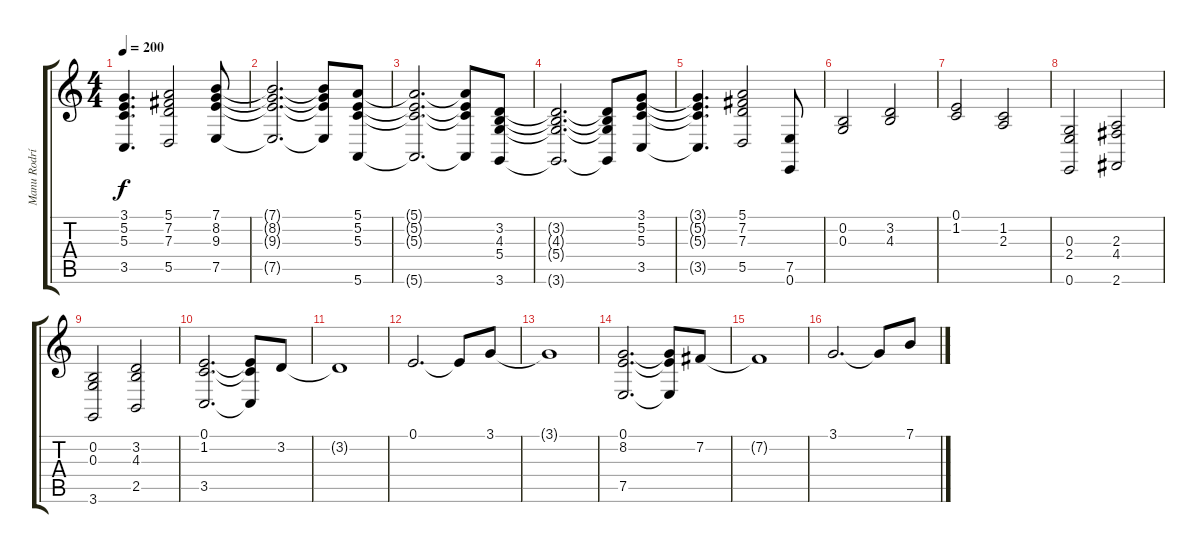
\track ("Manu Rodríguez" "Manu Rodrí") {instrument synthstrings1}
\staff {score tabs}
\tuning (E4 B3 G3 D3 A2 E2) {hide}
\ts (4 4)
\tempo 200
\clef g2
\ks c
(3.1{t} 5.2{t} 5.3{t} 3.5{t}).4{d dy f} (5.1 7.2 7.3 5.5).2 (7.1 8.2 9.3 7.5).8 |
(7.1{t} 8.2{t} 9.3{t} 7.5{t}).2{d} (7.1{t} 8.2{t} 9.3{t} 7.5{t}).8 (5.1 5.2 5.3 5.6).8 |
(5.1{t} 5.2{t} 5.3{t} 5.6{t}).2{d} (5.1{t} 5.2{t} 5.3{t} 5.6{t}).8 (3.2 4.3 5.4 3.6).8 |
(3.2{t} 4.3{t} 5.4{t} 3.6{t}).2{d} (3.2{t} 4.3{t} 5.4{t} 3.6{t}).8 (3.1 5.2 5.3 3.5).8 |
(3.1{t} 5.2{t} 5.3{t} 3.5{t}).4{d} (5.1 7.2 7.3 5.5).2 (7.5 0.6).8 |
(0.2 0.3).2 (3.2 4.3).2 |
(0.1 1.2).2 (1.2 2.3).2 |
(0.3 2.4 0.6).2 (2.3 4.4 2.6).2 |
(0.2 0.3 3.6).2 (3.2 4.3 2.5).2 |
(0.1 1.2 3.5).2{d} (0.1{t} 1.2{t} 3.5{t}).8 3.2.8 |
3.2{t}.1 |
0.1.2{d} 0.1{t}.8 3.1.8 |
3.1{t}.1 |
(0.1 8.2 7.5).2{d} (0.1{t} 8.2{t} 7.5{t}).8 7.2.8 |
7.2{t}.1 |
3.1.2{d} 3.1{t}.8 7.1.8
